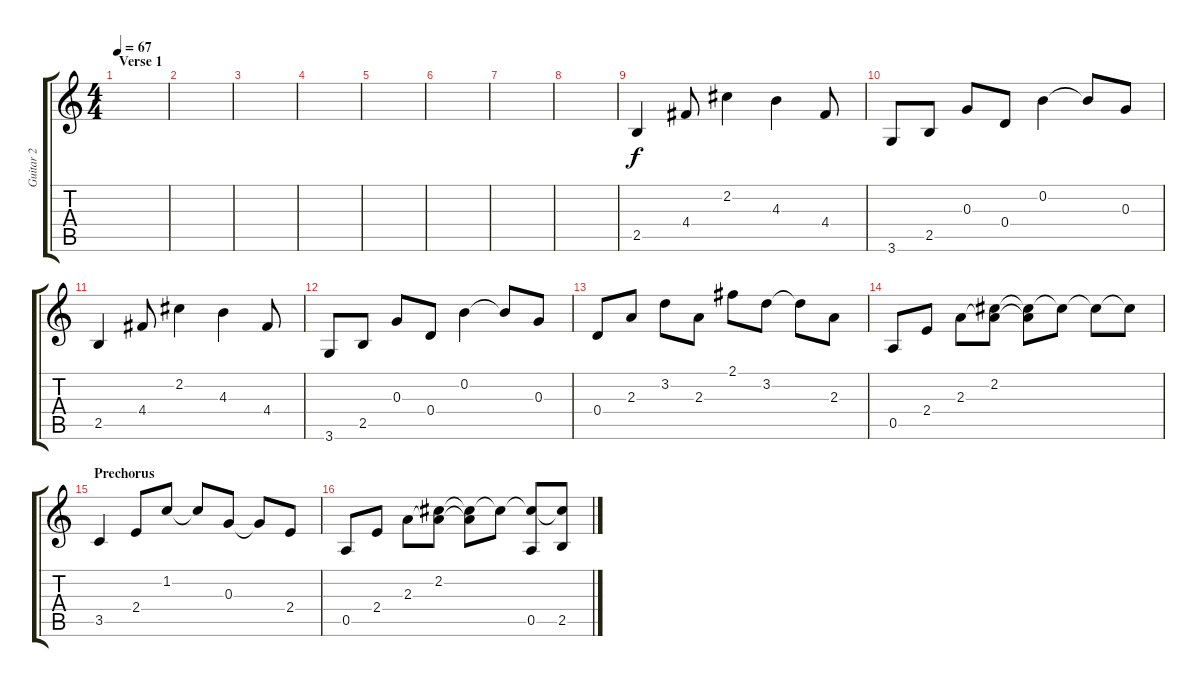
\track ("Guitar 2" "Guitar 2") {instrument electricguitarjazz}
\staff {score tabs}
\tuning (E4 B3 G3 D3 A2 E2) {hide}
\ts (4 4)
\section ("" "Verse 1")
\tempo 67
\clef g2
\ks c
|
|
|
|
|
|
|
|
2.5.4 4.4.8 2.2.4 4.3.4 4.4.8 |
3.6.8 2.5.8 0.3.8 0.4.8 0.2.4 0.2{t}.8 0.3.8 |
2.5.4 4.4.8 2.2.4 4.3.4 4.4.8 |
3.6.8 2.5.8 0.3.8 0.4.8 0.2.4 0.2{t}.8 0.3.8 |
0.4.8 2.3.8 3.2.8 2.3.8 2.1.8 3.2.8 3.2{t}.8 2.3.8 |
0.5.8 2.4.8 2.3.8 (2.2 2.3{t}).8 (2.2{t} 2.3{t}).8 2.2{t}.8 2.2{t}.8 2.2{t}.8 |
\section ("" "Prechorus")
3.5.4 2.4.8 1.2.8 1.2{t}.8 0.3.8 0.3{t}.8 2.4.8 |
0.5.8 2.4.8 2.3.8 (2.2 2.3{t}).8 (2.2{t} 2.3{t}).8 2.2{t}.8 (2.2{t} 0.5).8 (2.2{t} 2.5).8
